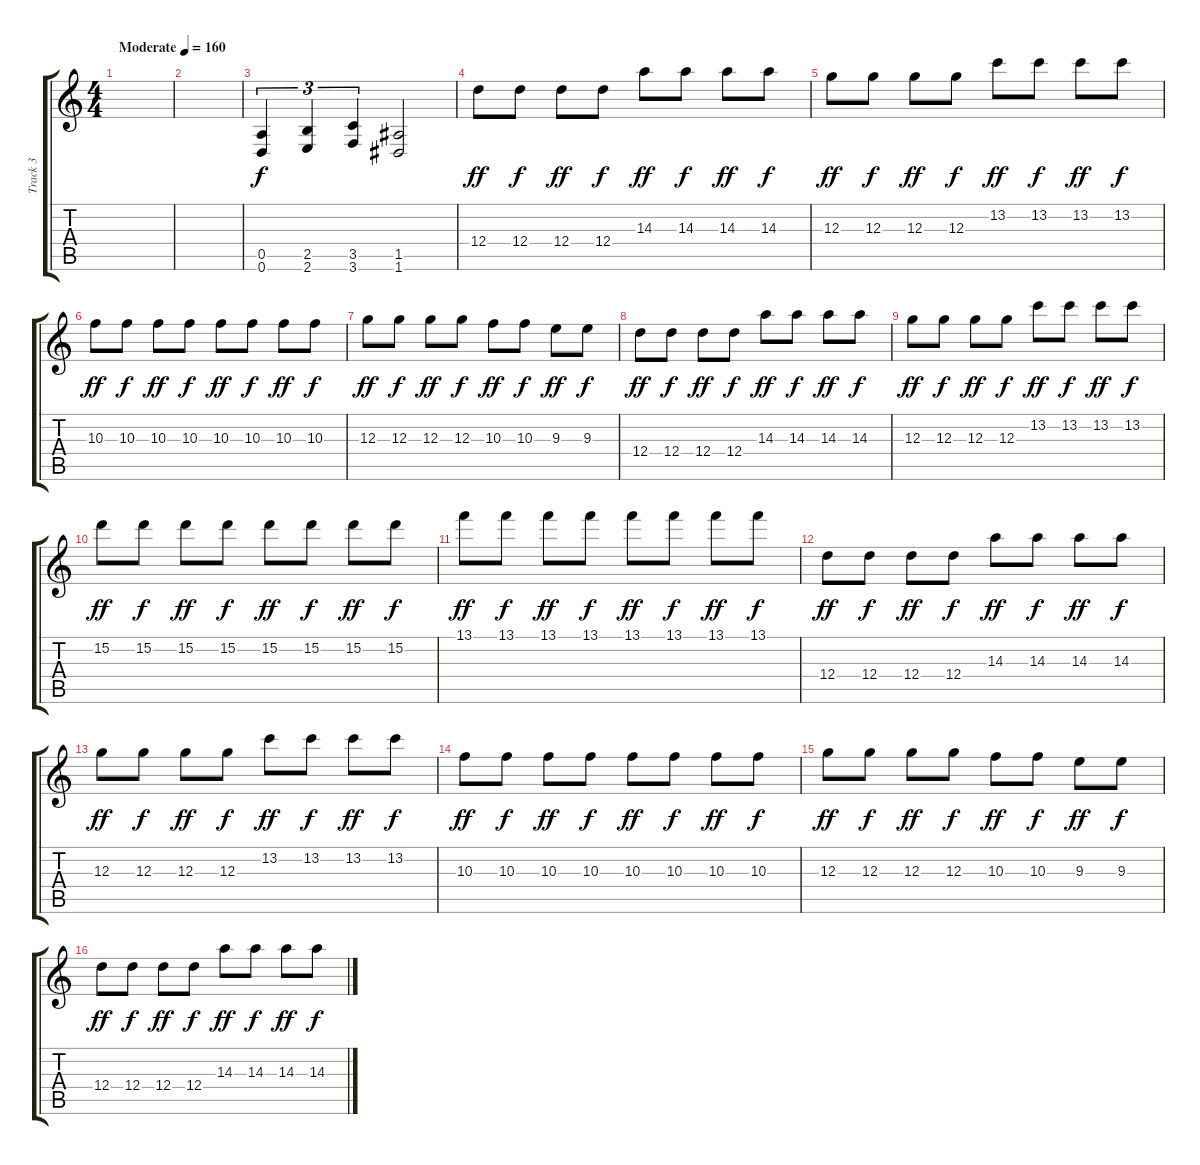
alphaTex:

\track ("Track 3" "Track 3") {instrument distortionguitar}
\staff {score tabs}
\tuning (E4 B3 G3 D3 A2 D2) {hide}
\ts (4 4)
\tempo (160 "Moderate")
\clef g2
\ks c
|
|
(0.5 0.6).4{tu (3 2)} (2.5 2.6).4{tu (3 2)} (3.5 3.6).4{tu (3 2)} (1.5 1.6).2 |
12.4.8{dy ff volume 12 instrument overdrivenguitar} 12.4.8{dy f} 12.4.8{dy ff} 12.4.8{dy f} 14.3.8{dy ff} 14.3.8{dy f} 14.3.8{dy ff} 14.3.8{dy f} |
12.3.8{dy ff} 12.3.8{dy f} 12.3.8{dy ff} 12.3.8{dy f} 13.2.8{dy ff} 13.2.8{dy f} 13.2.8{dy ff} 13.2.8{dy f} |
10.3.8{dy ff} 10.3.8{dy f} 10.3.8{dy ff} 10.3.8{dy f} 10.3.8{dy ff} 10.3.8{dy f} 10.3.8{dy ff} 10.3.8{dy f} |
12.3.8{dy ff} 12.3.8{dy f} 12.3.8{dy ff} 12.3.8{dy f} 10.3.8{dy ff} 10.3.8{dy f} 9.3.8{dy ff} 9.3.8{dy f} |
12.4.8{dy ff} 12.4.8{dy f} 12.4.8{dy ff} 12.4.8{dy f} 14.3.8{dy ff} 14.3.8{dy f} 14.3.8{dy ff} 14.3.8{dy f} |
12.3.8{dy ff} 12.3.8{dy f} 12.3.8{dy ff} 12.3.8{dy f} 13.2.8{dy ff} 13.2.8{dy f} 13.2.8{dy ff} 13.2.8{dy f} |
15.2.8{dy ff} 15.2.8{dy f} 15.2.8{dy ff} 15.2.8{dy f} 15.2.8{dy ff} 15.2.8{dy f} 15.2.8{dy ff} 15.2.8{dy f} |
13.1.8{dy ff} 13.1.8{dy f} 13.1.8{dy ff} 13.1.8{dy f} 13.1.8{dy ff} 13.1.8{dy f} 13.1.8{dy ff} 13.1.8{dy f} |
12.4.8{dy ff} 12.4.8{dy f} 12.4.8{dy ff} 12.4.8{dy f} 14.3.8{dy ff} 14.3.8{dy f} 14.3.8{dy ff} 14.3.8{dy f} |
12.3.8{dy ff} 12.3.8{dy f} 12.3.8{dy ff} 12.3.8{dy f} 13.2.8{dy ff} 13.2.8{dy f} 13.2.8{dy ff} 13.2.8{dy f} |
10.3.8{dy ff} 10.3.8{dy f} 10.3.8{dy ff} 10.3.8{dy f} 10.3.8{dy ff} 10.3.8{dy f} 10.3.8{dy ff} 10.3.8{dy f} |
12.3.8{dy ff} 12.3.8{dy f} 12.3.8{dy ff} 12.3.8{dy f} 10.3.8{dy ff} 10.3.8{dy f} 9.3.8{dy ff} 9.3.8{dy f} |
12.4.8{dy ff} 12.4.8{dy f} 12.4.8{dy ff} 12.4.8{dy f} 14.3.8{dy ff} 14.3.8{dy f} 14.3.8{dy ff} 14.3.8{dy f}
